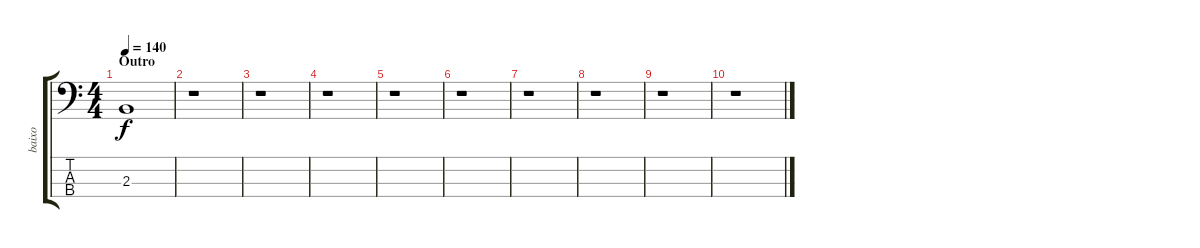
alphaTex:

\track ("baixo" "baixo") {instrument electricbassfinger}
\staff {score tabs}
\tuning (G2 D2 A1 E1) {hide}
\ts (4 4)
\section ("" "Outro")
\tempo 140
\clef f4
\ks c
2.3.1{dy f} |
r.1 |
r.1 |
r.1 |
r.1 |
r.1 |
r.1 |
r.1 |
r.1 |
r.1
